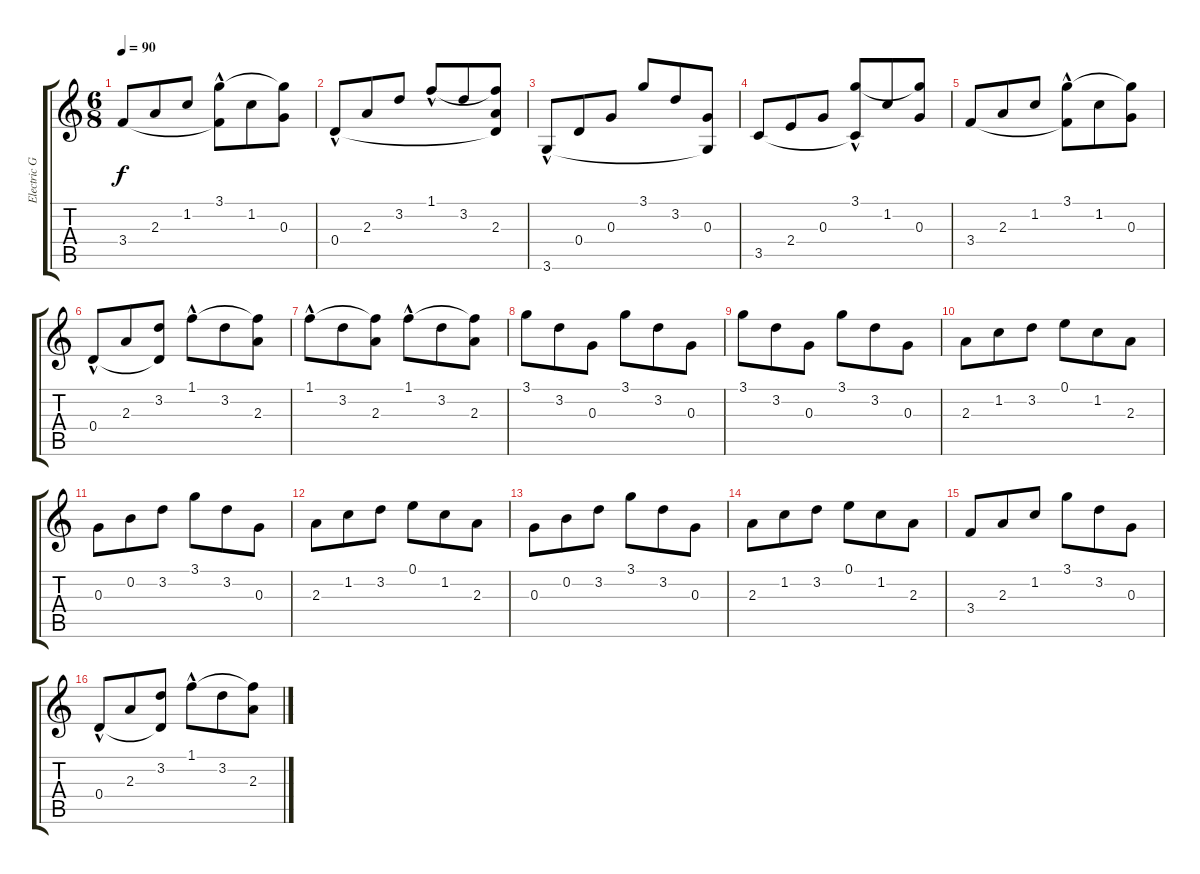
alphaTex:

\track ("Electric Guitar (clean)" "Electric G") {instrument electricguitarclean}
\staff {score tabs}
\tuning (E4 B3 G3 D3 A2 E2) {hide}
\ts (6 8)
\tempo 90
\clef g2
\ks c
3.4.8{dy f} 2.3.8 1.2.8 (3.1{hac} 3.4{t}).8 1.2.8 (3.1{t} 0.3).8 |
0.4{hac}.8 2.3.8 3.2.8 1.1{hac}.8 3.2.8 (1.1{t} 2.3 0.4{t}).8 |
3.6{hac}.8 0.4.8 0.3.8 3.1.8 3.2.8 (0.3 3.6{t}).8 |
3.5.8 2.4.8 0.3.8 (3.1{hac} 3.5{t}).8 1.2.8 (3.1{t} 0.3).8 |
3.4.8 2.3.8 1.2.8 (3.1{hac} 3.4{t}).8 1.2.8 (3.1{t} 0.3).8 |
0.4{hac}.8 2.3.8 (3.2 0.4{t}).8 1.1{hac}.8 3.2.8 (1.1{t} 2.3).8 |
1.1{hac}.8 3.2.8 (1.1{t} 2.3).8 1.1{hac}.8 3.2.8 (1.1{t} 2.3).8 |
3.1.8 3.2.8 0.3.8 3.1.8 3.2.8 0.3.8 |
3.1.8 3.2.8 0.3.8 3.1.8 3.2.8 0.3.8 |
2.3.8 1.2.8 3.2.8 0.1.8 1.2.8 2.3.8 |
0.3.8 0.2.8 3.2.8 3.1.8 3.2.8 0.3.8 |
2.3.8 1.2.8 3.2.8 0.1.8 1.2.8 2.3.8 |
0.3.8 0.2.8 3.2.8 3.1.8 3.2.8 0.3.8 |
2.3.8 1.2.8 3.2.8 0.1.8 1.2.8 2.3.8 |
3.4.8 2.3.8 1.2.8 3.1.8 3.2.8 0.3.8 |
0.4{hac}.8 2.3.8 (3.2 0.4{t}).8 1.1{hac}.8 3.2.8 (1.1{t} 2.3).8
